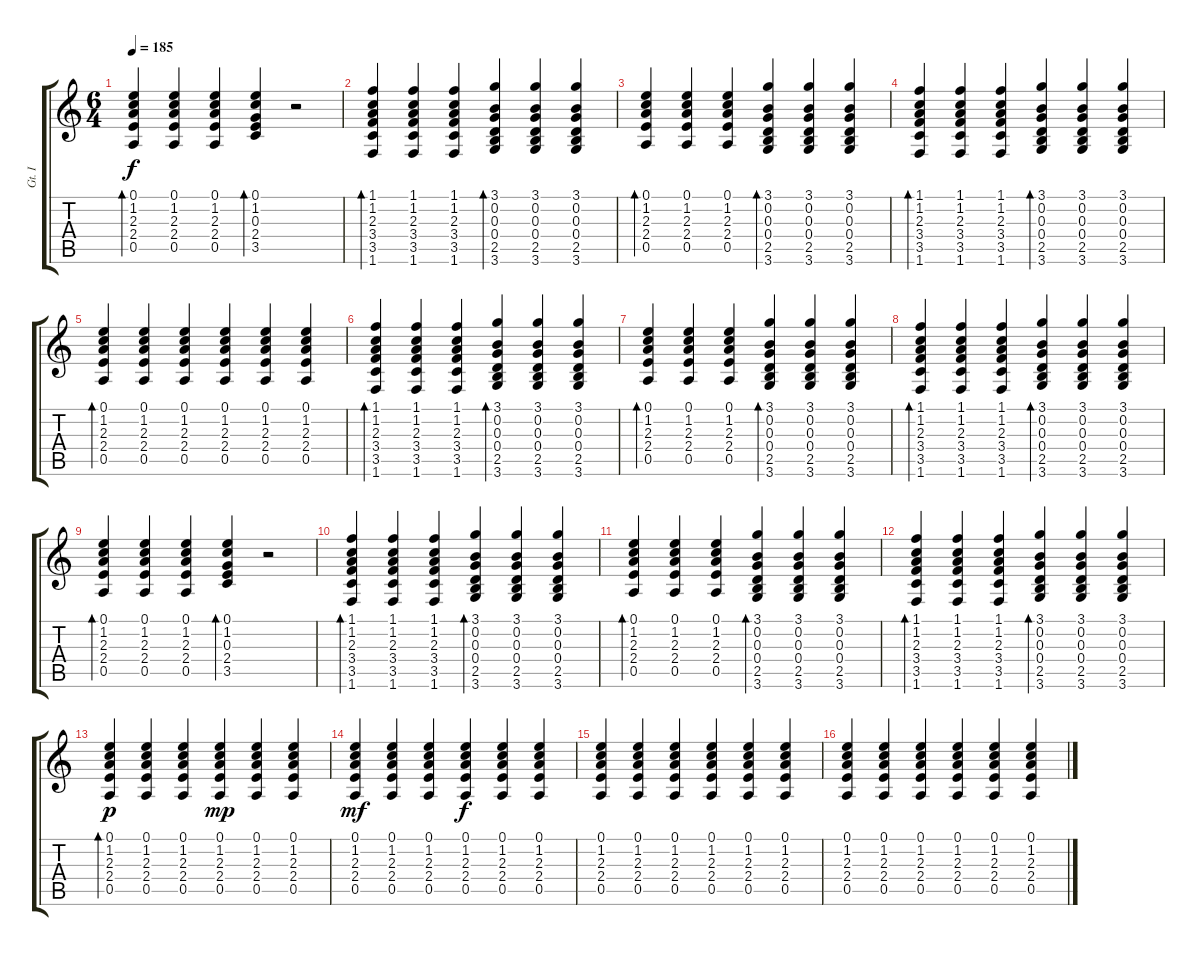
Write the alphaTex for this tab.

\track ("Gt. I" "Gt. I") {instrument acousticguitarsteel}
\staff {score tabs}
\tuning (E4 B3 G3 D3 A2 E2) {hide}
\ts (6 4)
\tempo 185
\clef g2
\ks c
(0.1 1.2 2.3 2.4 0.5).4{bd 120 dy f} (0.1 1.2 2.3 2.4 0.5).4 (0.1 1.2 2.3 2.4 0.5).4 (0.1 1.2 0.3 2.4 3.5).4{bd 60} r.2 |
(1.1 1.2 2.3 3.4 3.5 1.6).4{bd 120} (1.1 1.2 2.3 3.4 3.5 1.6).4 (1.1 1.2 2.3 3.4 3.5 1.6).4 (3.1 0.2 0.3 0.4 2.5 3.6).4{bd 60} (3.1 0.2 0.3 0.4 2.5 3.6).4 (3.1 0.2 0.3 0.4 2.5 3.6).4 |
(0.1 1.2 2.3 2.4 0.5).4{bd 120} (0.1 1.2 2.3 2.4 0.5).4 (0.1 1.2 2.3 2.4 0.5).4 (3.1 0.2 0.3 0.4 2.5 3.6).4{bd 60} (3.1 0.2 0.3 0.4 2.5 3.6).4 (3.1 0.2 0.3 0.4 2.5 3.6).4 |
(1.1 1.2 2.3 3.4 3.5 1.6).4{bd 120} (1.1 1.2 2.3 3.4 3.5 1.6).4 (1.1 1.2 2.3 3.4 3.5 1.6).4 (3.1 0.2 0.3 0.4 2.5 3.6).4{bd 60} (3.1 0.2 0.3 0.4 2.5 3.6).4 (3.1 0.2 0.3 0.4 2.5 3.6).4 |
(0.1 1.2 2.3 2.4 0.5).4{bd 120} (0.1 1.2 2.3 2.4 0.5).4 (0.1 1.2 2.3 2.4 0.5).4 (0.1 1.2 2.3 2.4 0.5).4 (0.1 1.2 2.3 2.4 0.5).4 (0.1 1.2 2.3 2.4 0.5).4 |
(1.1 1.2 2.3 3.4 3.5 1.6).4{bd 120} (1.1 1.2 2.3 3.4 3.5 1.6).4 (1.1 1.2 2.3 3.4 3.5 1.6).4 (3.1 0.2 0.3 0.4 2.5 3.6).4{bd 60} (3.1 0.2 0.3 0.4 2.5 3.6).4 (3.1 0.2 0.3 0.4 2.5 3.6).4 |
(0.1 1.2 2.3 2.4 0.5).4{bd 120} (0.1 1.2 2.3 2.4 0.5).4 (0.1 1.2 2.3 2.4 0.5).4 (3.1 0.2 0.3 0.4 2.5 3.6).4{bd 60} (3.1 0.2 0.3 0.4 2.5 3.6).4 (3.1 0.2 0.3 0.4 2.5 3.6).4 |
(1.1 1.2 2.3 3.4 3.5 1.6).4{bd 120} (1.1 1.2 2.3 3.4 3.5 1.6).4 (1.1 1.2 2.3 3.4 3.5 1.6).4 (3.1 0.2 0.3 0.4 2.5 3.6).4{bd 60} (3.1 0.2 0.3 0.4 2.5 3.6).4 (3.1 0.2 0.3 0.4 2.5 3.6).4 |
(0.1 1.2 2.3 2.4 0.5).4{bd 120} (0.1 1.2 2.3 2.4 0.5).4 (0.1 1.2 2.3 2.4 0.5).4 (0.1 1.2 0.3 2.4 3.5).4{bd 60} r.2 |
(1.1 1.2 2.3 3.4 3.5 1.6).4{bd 120} (1.1 1.2 2.3 3.4 3.5 1.6).4 (1.1 1.2 2.3 3.4 3.5 1.6).4 (3.1 0.2 0.3 0.4 2.5 3.6).4{bd 60} (3.1 0.2 0.3 0.4 2.5 3.6).4 (3.1 0.2 0.3 0.4 2.5 3.6).4 |
(0.1 1.2 2.3 2.4 0.5).4{bd 120} (0.1 1.2 2.3 2.4 0.5).4 (0.1 1.2 2.3 2.4 0.5).4 (3.1 0.2 0.3 0.4 2.5 3.6).4{bd 60} (3.1 0.2 0.3 0.4 2.5 3.6).4 (3.1 0.2 0.3 0.4 2.5 3.6).4 |
(1.1 1.2 2.3 3.4 3.5 1.6).4{bd 120} (1.1 1.2 2.3 3.4 3.5 1.6).4 (1.1 1.2 2.3 3.4 3.5 1.6).4 (3.1 0.2 0.3 0.4 2.5 3.6).4{bd 60} (3.1 0.2 0.3 0.4 2.5 3.6).4 (3.1 0.2 0.3 0.4 2.5 3.6).4 |
(0.1 1.2 2.3 2.4 0.5).4{bd 120 dy p} (0.1 1.2 2.3 2.4 0.5).4 (0.1 1.2 2.3 2.4 0.5).4 (0.1 1.2 2.3 2.4 0.5).4{dy mp} (0.1 1.2 2.3 2.4 0.5).4 (0.1 1.2 2.3 2.4 0.5).4 |
(0.1 1.2 2.3 2.4 0.5).4{dy mf} (0.1 1.2 2.3 2.4 0.5).4 (0.1 1.2 2.3 2.4 0.5).4 (0.1 1.2 2.3 2.4 0.5).4{dy f} (0.1 1.2 2.3 2.4 0.5).4 (0.1 1.2 2.3 2.4 0.5).4 |
(0.1 1.2 2.3 2.4 0.5).4 (0.1 1.2 2.3 2.4 0.5).4 (0.1 1.2 2.3 2.4 0.5).4 (0.1 1.2 2.3 2.4 0.5).4 (0.1 1.2 2.3 2.4 0.5).4 (0.1 1.2 2.3 2.4 0.5).4 |
(0.1 1.2 2.3 2.4 0.5).4 (0.1 1.2 2.3 2.4 0.5).4 (0.1 1.2 2.3 2.4 0.5).4 (0.1 1.2 2.3 2.4 0.5).4 (0.1 1.2 2.3 2.4 0.5).4 (0.1 1.2 2.3 2.4 0.5).4
